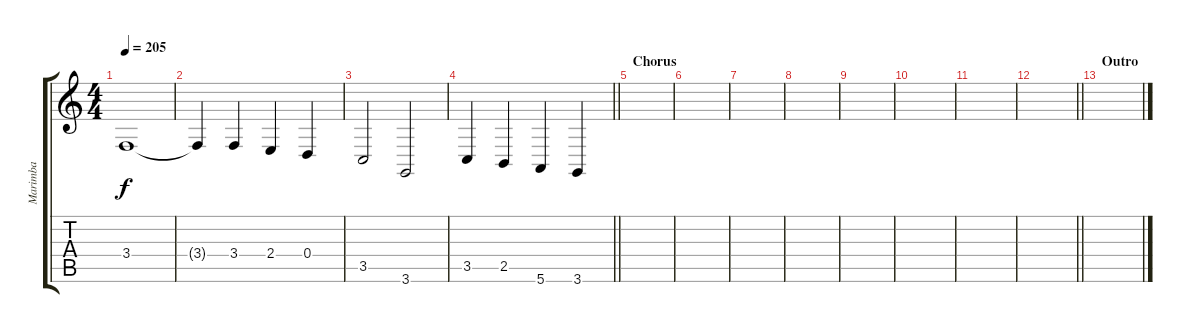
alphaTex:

\track ("Marimba" "Marimba") {instrument marimba}
\staff {score tabs}
\tuning (E4 B3 G3 D3 A2 E2) {hide}
\ts (4 4)
\tempo 205
\clef g2
\ks c
3.4.1{dy f} |
3.4{t}.4 3.4.4 2.4.4 0.4.4 |
3.5.2 3.6.2 |
\barLineRight lightlight
3.5.4 2.5.4 5.6.4 3.6.4 |
\section ("" "Chorus")
|
|
|
|
|
|
|
\barLineRight lightlight
|
\section ("" "Outro")
